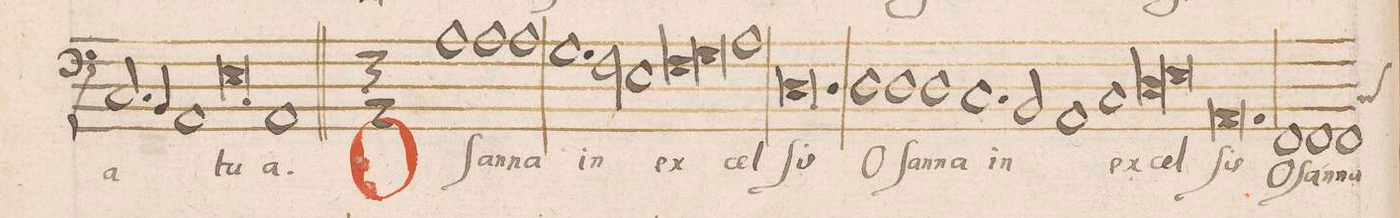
**kern	**text
*I"BASVS	*
*clefF4	*
*k[]	*
*met(C|)	*
*M2/1	*
2.C/	-a
4BB/	.
=23-	=23-
1AA	.
0E	tu-
=24-	=24-
1AA	-a.
=25||-	=25||-
*M3/2	*
1A	O-
1A	-ſan-
1A	-na
=26-	=26-
1.G	in
2F\	.
1E	.
=27-	=27-
*lig	*
1F	ex-
1G	.
*Xlig	*
1A	-cel-
=28-	=28-
0.D	-ſis
=29-	=29-
1D	O-
1D	-ſan-
1D	-na
=30-	=30-
1.C	in
2BB/	.
1AA	.
=31-	=31-
1C	ex-
*lig	*
1D	-cel-
1E	.
*Xlig	*
=32-	=32-
0.AA	-ſis
=33-	=33-
1FF	O-
1FF	-ſan-
1FF	-na
*custos:C	*
=34-	=34-
*-	*-
